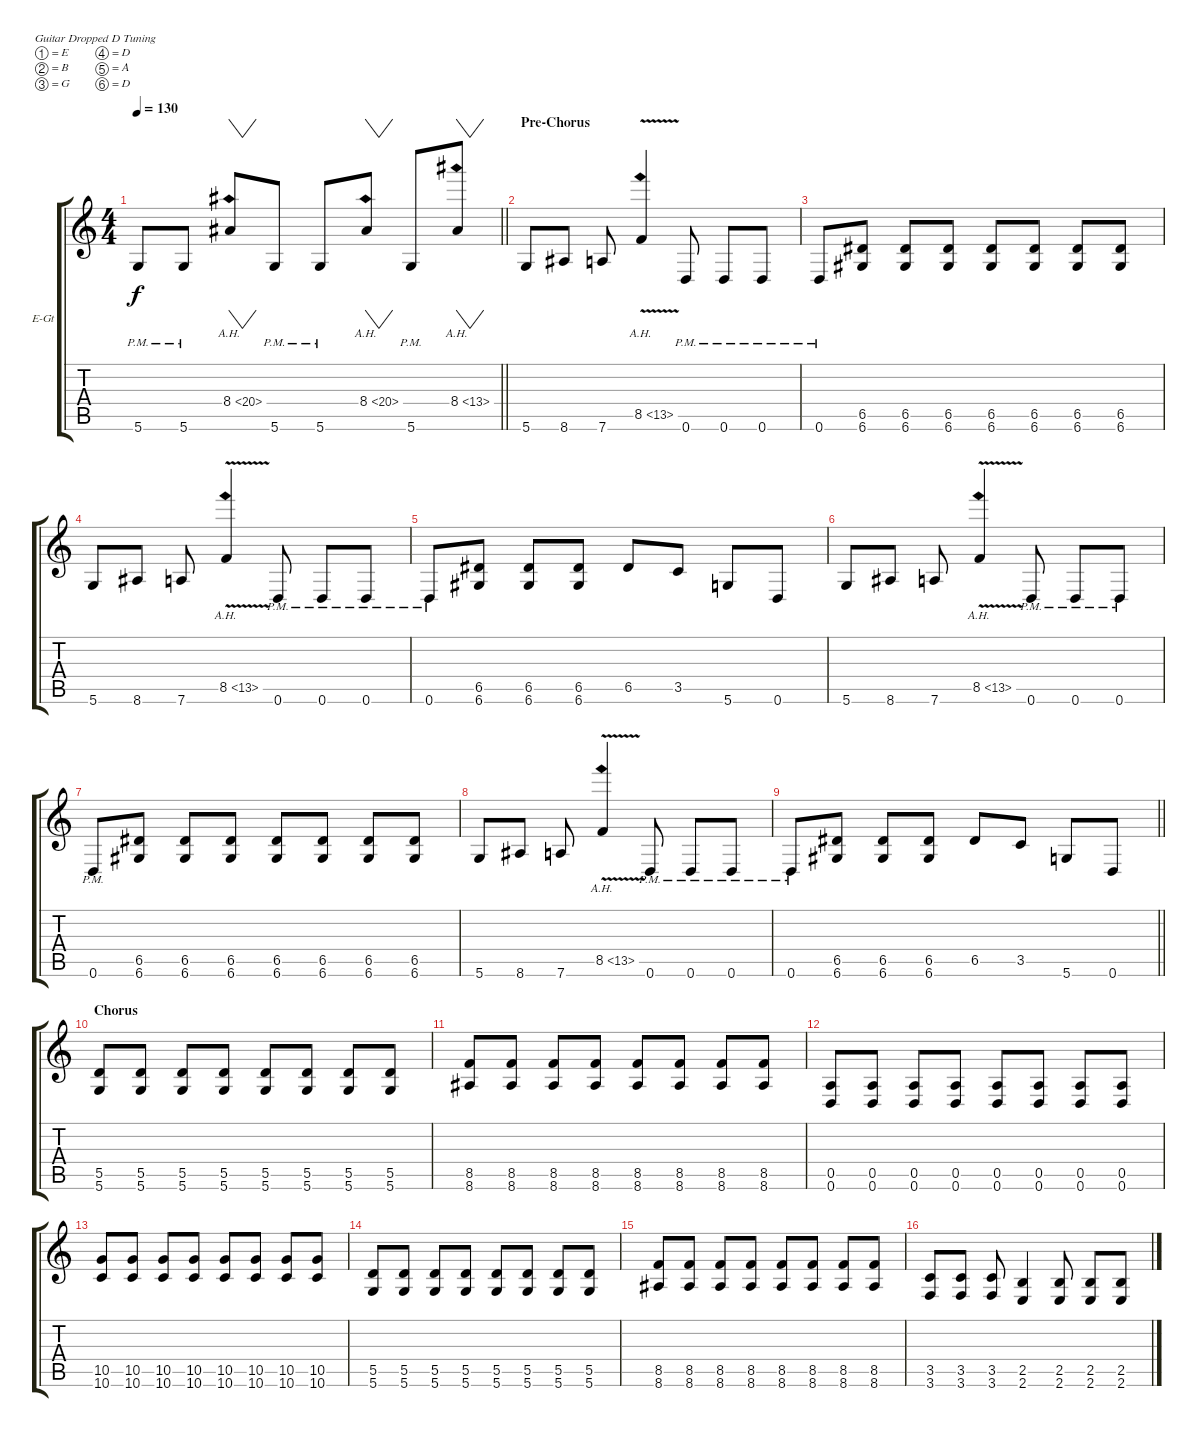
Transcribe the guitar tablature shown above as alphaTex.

\bracketExtendMode groupsimilarinstruments
\firstSystemTrackNameOrientation horizontal
\otherSystemsTrackNameOrientation horizontal
\track ("James Root" "E-Gt") {instrument overdrivenguitar}
\staff {score tabs}
\tuning (E4 B3 G3 D3 A2 D2)
\ts (4 4)
\tempo 130
\clef g2
\barLineRight lightlight
\ks c
5.6{pm}.8{dy f} 5.6{pm}.8 8.4{ah 12}.8{vw} 5.6{pm}.8 5.6{pm}.8 8.4{ah 12}.8{vw} 5.6{pm}.8 8.4{ah 5}.8{vw} |
\section ("" "Pre-Chorus")
5.6.8 8.6.8 7.6.8 8.5{ah 5 v}.4 0.6{pm}.8 0.6{pm}.8 0.6{pm}.8 |
0.6{pm}.8 (6.5 6.6).8 (6.5 6.6).8 (6.5 6.6).8 (6.5 6.6).8 (6.5 6.6).8 (6.5 6.6).8 (6.5 6.6).8 |
5.6.8 8.6.8 7.6.8 8.5{ah 5 v}.4 0.6{pm}.8 0.6{pm}.8 0.6{pm}.8 |
0.6{pm}.8 (6.5 6.6).8 (6.5 6.6).8 (6.5 6.6).8 6.5.8 3.5.8 5.6.8 0.6.8 |
5.6.8 8.6.8 7.6.8 8.5{ah 5 v}.4 0.6{pm}.8 0.6{pm}.8 0.6{pm}.8 |
0.6{pm}.8 (6.5 6.6).8 (6.5 6.6).8 (6.5 6.6).8 (6.5 6.6).8 (6.5 6.6).8 (6.5 6.6).8 (6.5 6.6).8 |
5.6.8 8.6.8 7.6.8 8.5{ah 5 v}.4 0.6{pm}.8 0.6{pm}.8 0.6{pm}.8 |
\barLineRight lightlight
0.6{pm}.8 (6.5 6.6).8 (6.5 6.6).8 (6.5 6.6).8 6.5.8 3.5.8 5.6.8 0.6.8 |
\section ("" "Chorus")
(5.5 5.6).8 (5.5 5.6).8 (5.5 5.6).8 (5.5 5.6).8 (5.5 5.6).8 (5.5 5.6).8 (5.5 5.6).8 (5.5 5.6).8 |
(8.5 8.6).8 (8.5 8.6).8 (8.5 8.6).8 (8.5 8.6).8 (8.5 8.6).8 (8.5 8.6).8 (8.5 8.6).8 (8.5 8.6).8 |
(0.5 0.6).8 (0.5 0.6).8 (0.5 0.6).8 (0.5 0.6).8 (0.5 0.6).8 (0.5 0.6).8 (0.5 0.6).8 (0.5 0.6).8 |
(10.5 10.6).8 (10.5 10.6).8 (10.5 10.6).8 (10.5 10.6).8 (10.5 10.6).8 (10.5 10.6).8 (10.5 10.6).8 (10.5 10.6).8 |
(5.5 5.6).8 (5.5 5.6).8 (5.5 5.6).8 (5.5 5.6).8 (5.5 5.6).8 (5.5 5.6).8 (5.5 5.6).8 (5.5 5.6).8 |
(8.5 8.6).8 (8.5 8.6).8 (8.5 8.6).8 (8.5 8.6).8 (8.5 8.6).8 (8.5 8.6).8 (8.5 8.6).8 (8.5 8.6).8 |
(3.5 3.6).8 (3.5 3.6).8 (3.5 3.6).8 (2.5 2.6).4 (2.5 2.6).8 (2.5 2.6).8 (2.5 2.6).8
